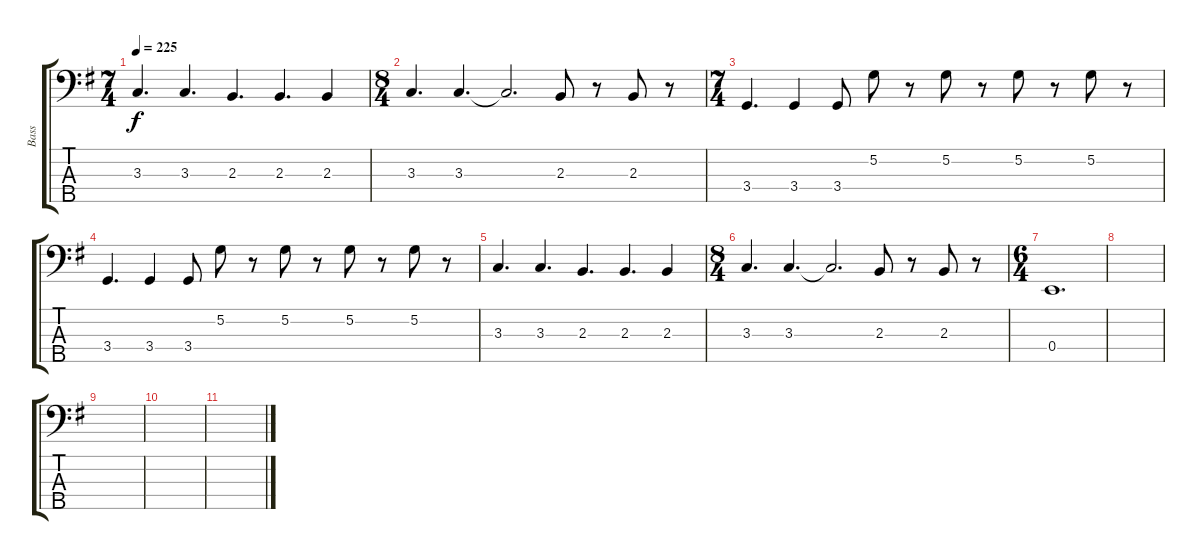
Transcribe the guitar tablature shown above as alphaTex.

\track ("Bass" "Bass") {instrument electricbassfinger}
\staff {score tabs}
\tuning (G2 D2 A1 E1 B0) {hide}
\ts (7 4)
\tempo 225
\clef f4
\ks g
3.3.4{d dy f} 3.3.4{d} 2.3.4{d} 2.3.4{d} 2.3.4 |
\ts (8 4)
3.3.4{d} 3.3.4{d} 3.3{t}.2{d} 2.3.8 r.8 2.3.8 r.8 |
\ts (7 4)
3.4.4{d} 3.4.4 3.4.8 5.2.8 r.8 5.2.8 r.8 5.2.8 r.8 5.2.8 r.8 |
3.4.4{d} 3.4.4 3.4.8 5.2.8 r.8 5.2.8 r.8 5.2.8 r.8 5.2.8 r.8 |
3.3.4{d} 3.3.4{d} 2.3.4{d} 2.3.4{d} 2.3.4 |
\ts (8 4)
3.3.4{d} 3.3.4{d} 3.3{t}.2{d} 2.3.8 r.8 2.3.8 r.8 |
\ts (6 4)
0.4.1{d} |
|
|
|
\ks eminor
